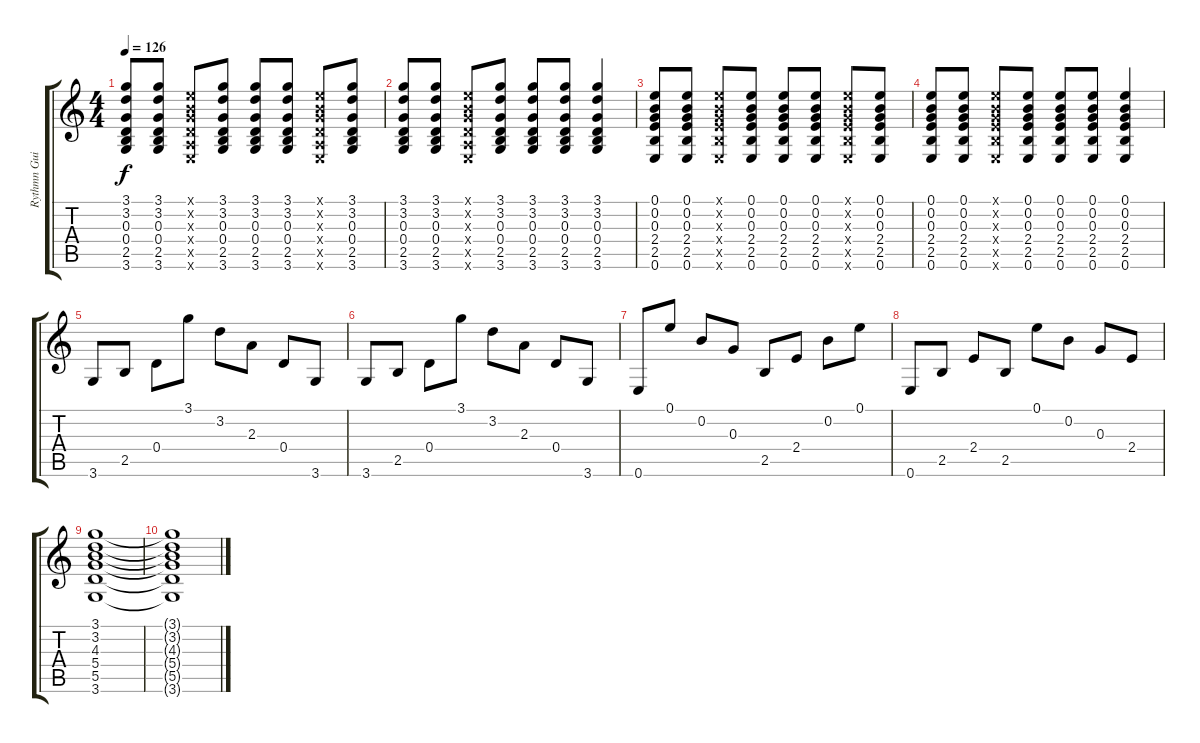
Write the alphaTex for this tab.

\track ("Rythmn Guitar 1" "Rythmn Gui") {instrument acousticguitarsteel}
\staff {score tabs}
\tuning (E4 B3 G3 D3 A2 E2) {hide}
\ts (4 4)
\tempo 126
\clef g2
\ks c
(3.1 3.2 0.3 0.4 2.5 3.6).8{dy f} (3.1 3.2 0.3 0.4 2.5 3.6).8 (0.1{x} 0.2{x} 0.3{x} 0.4{x} 0.5{x} 0.6{x}).8 (3.1 3.2 0.3 0.4 2.5 3.6).8 (3.1 3.2 0.3 0.4 2.5 3.6).8 (3.1 3.2 0.3 0.4 2.5 3.6).8 (0.1{x} 0.2{x} 0.3{x} 0.4{x} 0.5{x} 0.6{x}).8 (3.1 3.2 0.3 0.4 2.5 3.6).8 |
(3.1 3.2 0.3 0.4 2.5 3.6).8 (3.1 3.2 0.3 0.4 2.5 3.6).8 (0.1{x} 0.2{x} 0.3{x} 0.4{x} 0.5{x} 0.6{x}).8 (3.1 3.2 0.3 0.4 2.5 3.6).8 (3.1 3.2 0.3 0.4 2.5 3.6).8 (3.1 3.2 0.3 0.4 2.5 3.6).8 (3.1 3.2 0.3 0.4 2.5 3.6).4 |
(0.1 0.2 0.3 2.4 2.5 0.6).8 (0.1 0.2 0.3 2.4 2.5 0.6).8 (0.1{x} 0.2{x} 0.3{x} 2.4{x} 2.5{x} 0.6{x}).8 (0.1 0.2 0.3 2.4 2.5 0.6).8 (0.1 0.2 0.3 2.4 2.5 0.6).8 (0.1 0.2 0.3 2.4 2.5 0.6).8 (0.1{x} 0.2{x} 0.3{x} 2.4{x} 2.5{x} 0.6{x}).8 (0.1 0.2 0.3 2.4 2.5 0.6).8 |
(0.1 0.2 0.3 2.4 2.5 0.6).8 (0.1 0.2 0.3 2.4 2.5 0.6).8 (0.1{x} 0.2{x} 0.3{x} 2.4{x} 2.5{x} 0.6{x}).8 (0.1 0.2 0.3 2.4 2.5 0.6).8 (0.1 0.2 0.3 2.4 2.5 0.6).8 (0.1 0.2 0.3 2.4 2.5 0.6).8 (0.1 0.2 0.3 2.4 2.5 0.6).4 |
3.6.8 2.5.8 0.4.8 3.1.8 3.2.8 2.3.8 0.4.8 3.6.8 |
3.6.8 2.5.8 0.4.8 3.1.8 3.2.8 2.3.8 0.4.8 3.6.8 |
0.6.8 0.1.8 0.2.8 0.3.8 2.5.8 2.4.8 0.2.8 0.1.8 |
0.6.8 2.5.8 2.4.8 2.5.8 0.1.8 0.2.8 0.3.8 2.4.8 |
(3.1 3.2 4.3 5.4 5.5 3.6).1 |
(3.1{t} 3.2{t} 4.3{t} 5.4{t} 5.5{t} 3.6{t}).1
